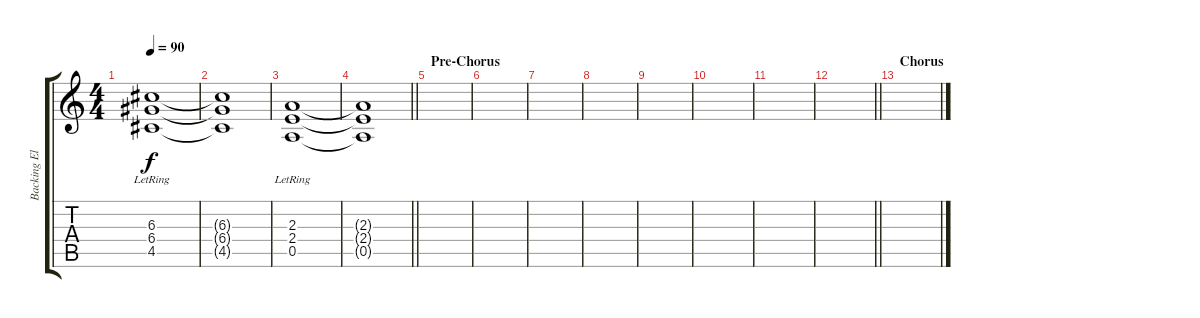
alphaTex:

\track ("Backing Electric Guitar (Xulfi)" "Backing El") {instrument electricguitarclean}
\staff {score tabs}
\tuning (E4 B3 G3 D3 A2 D2) {hide}
\ts (4 4)
\tempo 90
\clef g2
\ks c
(6.3{lr} 6.4{lr} 4.5{lr}).1{dy f} |
(6.3{t} 6.4{t} 4.5{t}).1 |
(2.3{lr} 2.4{lr} 0.5{lr}).1 |
\barLineRight lightlight
(2.3{t} 2.4{t} 0.5{t}).1 |
\section ("" "Pre-Chorus")
|
|
|
|
|
|
|
\barLineRight lightlight
|
\section ("" "Chorus")
